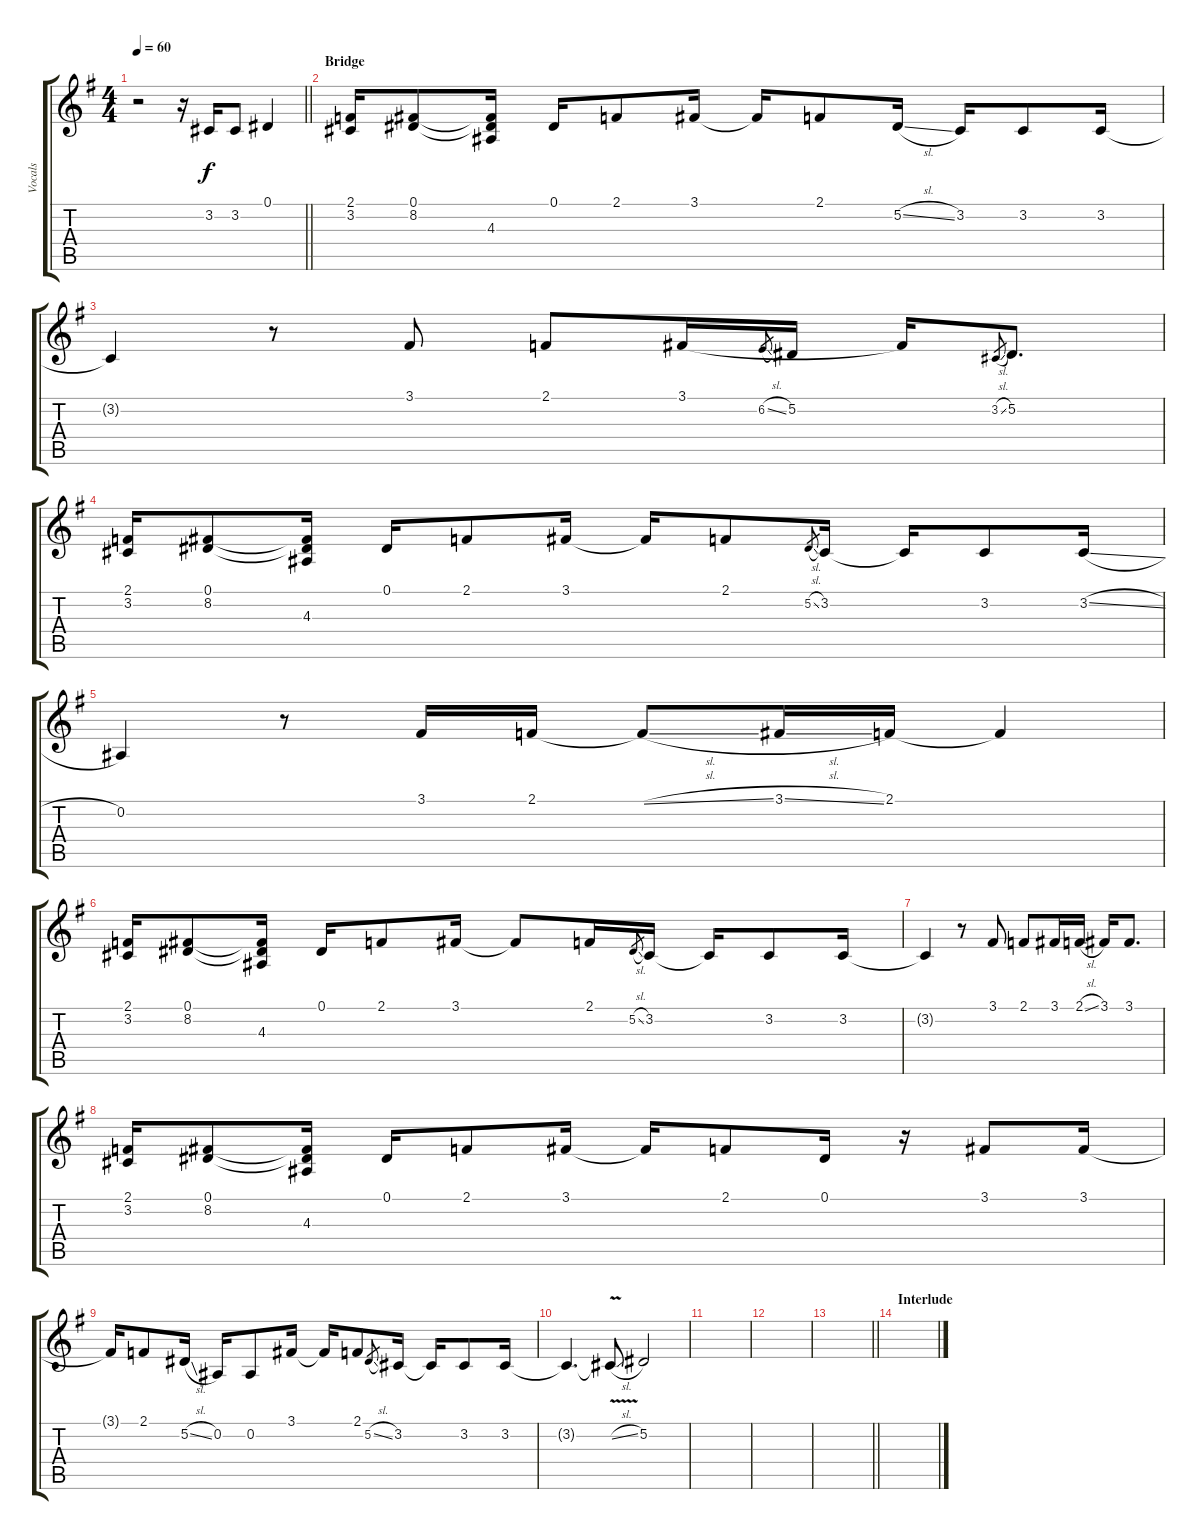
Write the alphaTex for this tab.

\track ("Vocals" "Vocals") {instrument cello}
\staff {score tabs}
\tuning (Eb4 Bb3 Gb3 Db3 Ab2 Eb2) {hide}
\ts (4 4)
\tempo 60
\clef g2
\barLineRight lightlight
\ks g
r.2{dy f} r.16 3.2.16 3.2.8 0.1.4 |
\section ("" "Bridge")
(2.1 3.2).16 (0.1 8.2).8 (0.1{t} 8.2{t} 4.3).16 0.1.16 2.1.8 3.1.16 3.1{t}.16 2.1.8 5.2{sl}.16 3.2.16 3.2.8 3.2.16 |
3.2{t}.4 r.8 3.1.8 2.1.8 3.1.16 6.2{sl}.8{gr} 5.2.16 3.1{t}.16 3.2{sl}.8{gr} 5.2.8{d} |
(2.1 3.2).16 (0.1 8.2).8 (0.1{t} 8.2{t} 4.3).16 0.1.16 2.1.8 3.1.16 3.1{t}.16 2.1.8 5.2{sl}.8{gr} 3.2.16 3.2{t}.16 3.2.8 3.2{sl}.16 |
0.2.4 r.8 3.1.16 2.1.16 2.1{sl t}.8 3.1{sl}.16 2.1.16 2.1{t}.4 |
(2.1 3.2).16 (0.1 8.2).8 (0.1{t} 8.2{t} 4.3).16 0.1.16 2.1.8 3.1.16 3.1{t}.8 2.1.16 5.2{sl}.8{gr} 3.2.16 3.2{t}.16 3.2.8 3.2.16 |
3.2{t}.4 r.8 3.1.8 2.1.8 3.1.16 2.1{sl}.16 3.1.16 3.1.8{d} |
(2.1 3.2).16 (0.1 8.2).8 (0.1{t} 8.2{t} 4.3).16 0.1.16 2.1.8 3.1.16 3.1{t}.16 2.1.8 0.1.16 r.16 3.1.8 3.1.16 |
3.1{t}.16 2.1.8 5.2{sl}.16 0.2.16 0.2.8 3.1.16 3.1{t}.16 2.1.8 5.2{sl}.8{gr} 3.2.16 3.2{t}.16 3.2.8 3.2.16 |
3.2{t}.4{d} 3.2{v sl t}.8 5.2.2 |
|
|
\barLineRight lightlight
|
\section ("" "Interlude")
